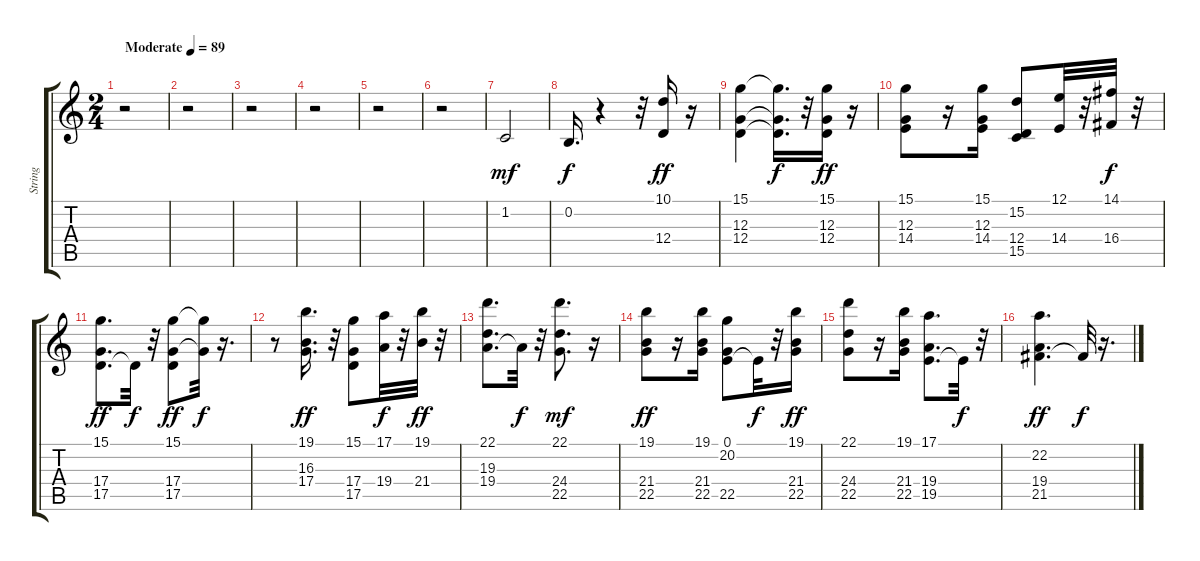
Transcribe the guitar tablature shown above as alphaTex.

\track ("String" "String") {instrument stringensemble1}
\staff {score tabs}
\tuning (E4 B3 G3 D3 A2 E2) {hide}
\ts (2 4)
\tempo (89 "Moderate")
\clef g2
\ks c
r.2{dy mf instrument stringensemble1} |
r.2 |
r.2 |
r.2 |
r.2 |
r.2 |
1.2.2 |
0.2.16{d dy f} r.4 r.32 (10.1 12.4).16{dy ff} r.16 |
(15.1 12.3 12.4).4 (15.1{t} 12.3{t} 12.4{t}).16{d dy f} r.32 (15.1 12.3 12.4).16{dy ff} r.16 |
(15.1 12.3 14.4).8 r.16 (15.1 12.3 14.4).16 (15.2 12.4 15.5).8 (12.1 14.4).32 r.32 (14.1 16.4).32{dy f} r.32 |
(15.1 17.4 17.5).8{d dy ff} 17.5{t}.32{dy f} r.32 (15.1 17.4 17.5).8{dy ff} (15.1{t} 17.4{t}).32{dy f} r.16{d} |
r.8 (19.1 16.3 17.4).16{d dy ff} r.32 (15.1 17.4 17.5).8 (17.1 19.4).32{dy f} r.32 (19.1 21.4).32{dy ff} r.32 |
(22.1 19.3 19.4).8{d} 19.4{t}.32{dy f} r.32 (22.1 24.4 22.5).8{d dy mf} r.16 |
(19.1 21.4 22.5).8{dy ff} r.16 (19.1 21.4 22.5).16 (0.1 20.2 22.5).8 0.1{t}.32{dy f} r.32 (19.1 21.4 22.5).16{dy ff} |
(22.1 24.4 22.5).8 r.16 (19.1 21.4 22.5).16 (17.1 19.4 19.5).8{d} 19.5{t}.32{dy f} r.32 |
(22.2 19.4 21.5).4{d dy ff} 21.5{t}.32{dy f} r.16{d}
